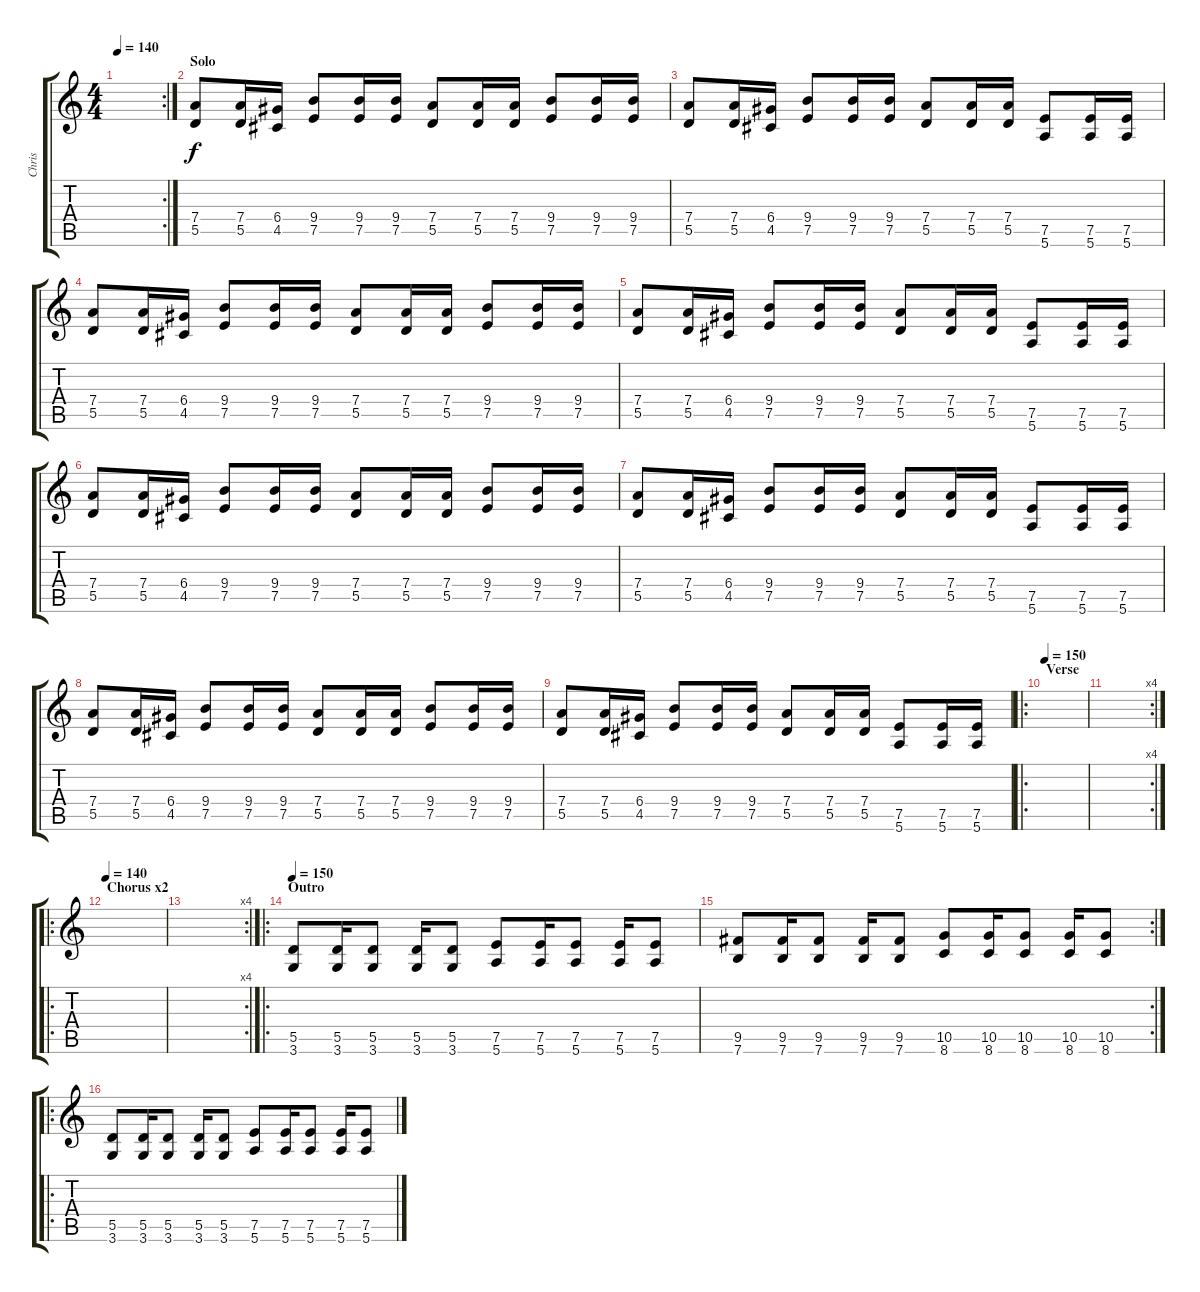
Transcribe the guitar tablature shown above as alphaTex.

\track ("Chris" "Chris") {instrument distortionguitar}
\staff {score tabs}
\tuning (E4 B3 G3 D3 A2 E2) {hide}
\rc 2
\ts (4 4)
\tempo 140
\clef g2
\ks c
|
\section ("" "Solo")
(7.4 5.5).8 (7.4 5.5).16 (6.4 4.5).16 (9.4 7.5).8 (9.4 7.5).16 (9.4 7.5).16 (7.4 5.5).8 (7.4 5.5).16 (7.4 5.5).16 (9.4 7.5).8 (9.4 7.5).16 (9.4 7.5).16 |
(7.4 5.5).8 (7.4 5.5).16 (6.4 4.5).16 (9.4 7.5).8 (9.4 7.5).16 (9.4 7.5).16 (7.4 5.5).8 (7.4 5.5).16 (7.4 5.5).16 (7.5 5.6).8 (7.5 5.6).16 (7.5 5.6).16 |
(7.4 5.5).8 (7.4 5.5).16 (6.4 4.5).16 (9.4 7.5).8 (9.4 7.5).16 (9.4 7.5).16 (7.4 5.5).8 (7.4 5.5).16 (7.4 5.5).16 (9.4 7.5).8 (9.4 7.5).16 (9.4 7.5).16 |
(7.4 5.5).8 (7.4 5.5).16 (6.4 4.5).16 (9.4 7.5).8 (9.4 7.5).16 (9.4 7.5).16 (7.4 5.5).8 (7.4 5.5).16 (7.4 5.5).16 (7.5 5.6).8 (7.5 5.6).16 (7.5 5.6).16 |
(7.4 5.5).8 (7.4 5.5).16 (6.4 4.5).16 (9.4 7.5).8 (9.4 7.5).16 (9.4 7.5).16 (7.4 5.5).8 (7.4 5.5).16 (7.4 5.5).16 (9.4 7.5).8 (9.4 7.5).16 (9.4 7.5).16 |
(7.4 5.5).8 (7.4 5.5).16 (6.4 4.5).16 (9.4 7.5).8 (9.4 7.5).16 (9.4 7.5).16 (7.4 5.5).8 (7.4 5.5).16 (7.4 5.5).16 (7.5 5.6).8 (7.5 5.6).16 (7.5 5.6).16 |
(7.4 5.5).8 (7.4 5.5).16 (6.4 4.5).16 (9.4 7.5).8 (9.4 7.5).16 (9.4 7.5).16 (7.4 5.5).8 (7.4 5.5).16 (7.4 5.5).16 (9.4 7.5).8 (9.4 7.5).16 (9.4 7.5).16 |
(7.4 5.5).8 (7.4 5.5).16 (6.4 4.5).16 (9.4 7.5).8 (9.4 7.5).16 (9.4 7.5).16 (7.4 5.5).8 (7.4 5.5).16 (7.4 5.5).16 (7.5 5.6).8 (7.5 5.6).16 (7.5 5.6).16 |
\ro
\section ("" "Verse")
\tempo 150
|
\rc 4
|
\ro
\section ("" "Chorus x2")
\tempo 140
|
\rc 4
|
\ro
\section ("" "Outro")
\tempo 150
(5.5 3.6).8 (5.5 3.6).16 (5.5 3.6).8 (5.5 3.6).16 (5.5 3.6).8 (7.5 5.6).8 (7.5 5.6).16 (7.5 5.6).8 (7.5 5.6).16 (7.5 5.6).8 |
\rc 2
(9.5 7.6).8 (9.5 7.6).16 (9.5 7.6).8 (9.5 7.6).16 (9.5 7.6).8 (10.5 8.6).8 (10.5 8.6).16 (10.5 8.6).8 (10.5 8.6).16 (10.5 8.6).8 |
\ro
(5.5 3.6).8 (5.5 3.6).16 (5.5 3.6).8 (5.5 3.6).16 (5.5 3.6).8 (7.5 5.6).8 (7.5 5.6).16 (7.5 5.6).8 (7.5 5.6).16 (7.5 5.6).8
